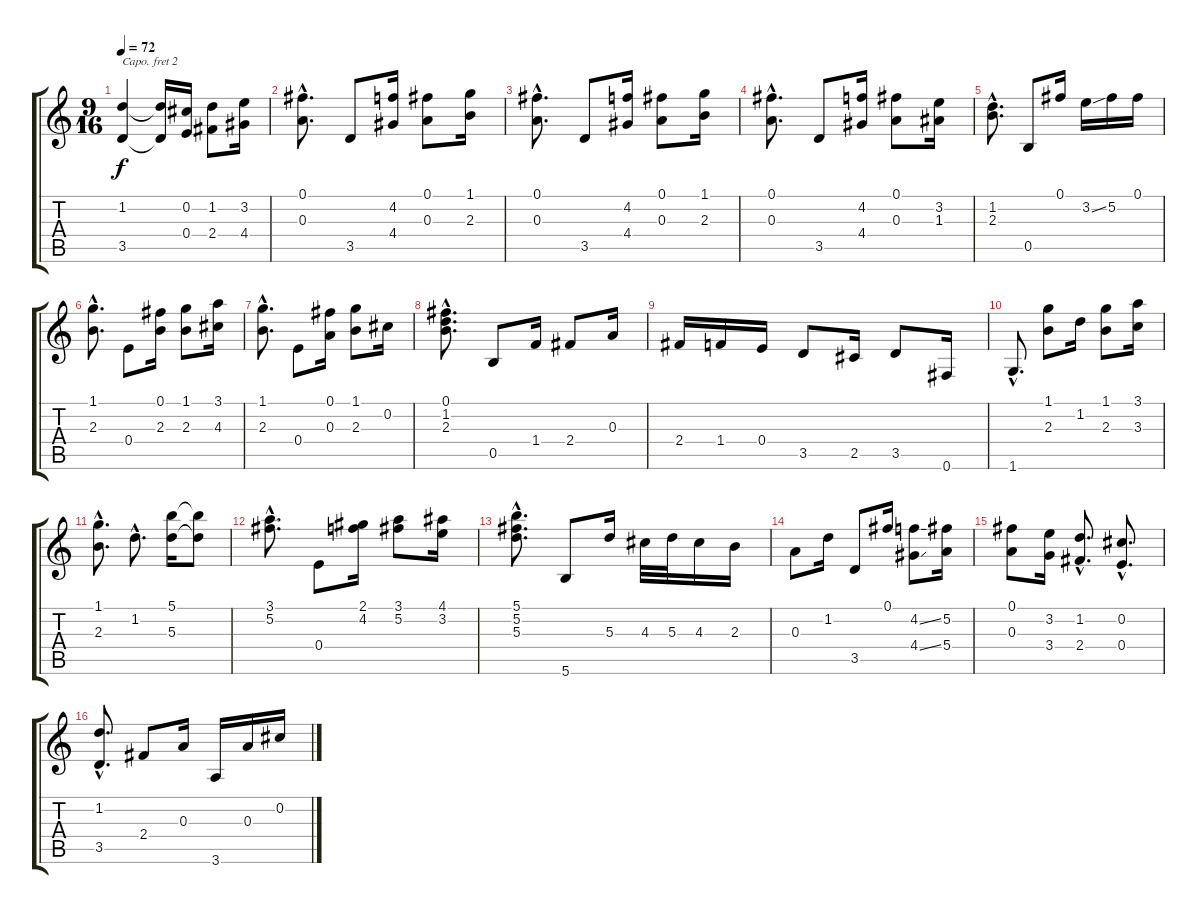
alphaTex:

\track "" {instrument acousticguitarsteel}
\staff {score tabs}
\capo 2
\tuning (E4 B3 G3 D3 A2 E2) {hide}
\ts (9 16)
\tempo 72
\clef g2
\ks c
(1.2 3.5).4{dy f} (1.2{t} 3.5{t}).16 (0.2 0.4).16 (1.2 2.4).8 (3.2 4.4).16 |
(0.1{hac} 0.3{hac}).8{d} 3.5.8 (4.2 4.4).16 (0.1 0.3).8 (1.1 2.3).16 |
(0.1{hac} 0.3{hac}).8{d} 3.5.8 (4.2 4.4).16 (0.1 0.3).8 (1.1 2.3).16 |
(0.1{hac} 0.3{hac}).8{d} 3.5.8 (4.2 4.4).16 (0.1 0.3).8 (3.2 1.3).16 |
(1.2{hac} 2.3{hac}).8{d} 0.5.8 0.1.16 3.2{ss}.16 5.2.16 0.1.16 |
(1.1{hac} 2.3{hac}).8{d} 0.4.8 (0.1 2.3).16 (1.1 2.3).8 (3.1 4.3).16 |
(1.1{hac} 2.3{hac}).8{d} 0.4.8 (0.1 0.3).16 (1.1 2.3).8 0.2.16 |
(0.1{hac} 1.2{hac} 2.3{hac}).8{d} 0.5.8 1.4.16 2.4.8 0.3.16 |
2.4.16 1.4.16 0.4.16 3.5.8 2.5.16 3.5.8 0.6.16 |
1.6{hac}.8{d} (1.1 2.3).8 1.2.16 (1.1 2.3).8 (3.1 3.3).16 |
(1.1{hac} 2.3{hac}).8{d} 1.2{hac}.8{d} (5.1 5.3).16 (5.1{t} 5.3{t}).8 |
(3.1{hac} 5.2{hac}).8{d} 0.4.8 (2.1 4.2).16 (3.1 5.2).8 (4.1 3.2).16 |
(5.1{hac} 5.2{hac} 5.3{hac}).8{d} 5.6.8 5.3.16 4.3.32 5.3.32 4.3.16 2.3.16 |
0.3.8 1.2.16 3.5.8 0.1.16 (4.2{ss} 4.4{ss}).8 (5.2 5.4).16 |
(0.1 0.3).8 (3.2 3.4).16 (1.2{hac} 2.4{hac}).8{d} (0.2{hac} 0.4{hac}).8{d} |
(1.2{hac} 3.5{hac}).8{d} 2.4.8 0.3.16 3.6.16 0.3.16 0.2.16
